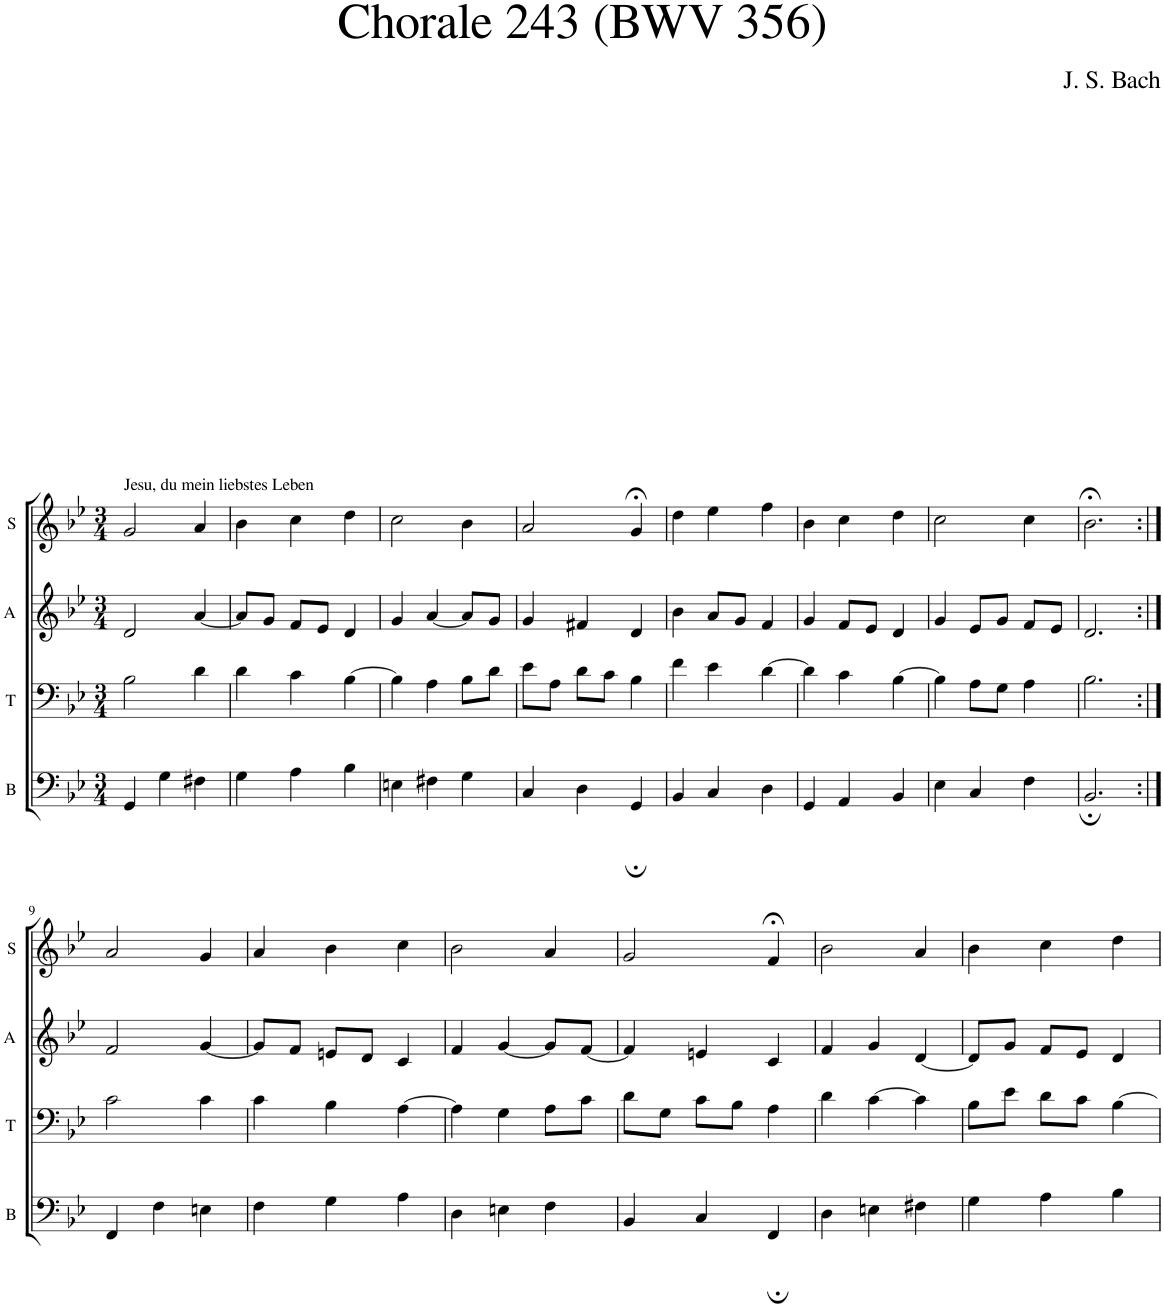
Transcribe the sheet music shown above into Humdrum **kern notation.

**kern	**kern	**kern	**kern
*part4	*part3	*part2	*part1
*staff4	*staff3	*staff2	*staff1
*I"B	*I"T	*I"A	*I"S
*I'B	*I'T	*I'A	*I'S
*clefF4	*clefF4	*clefG2	*clefG2
*k[b-e-]	*k[b-e-]	*k[b-e-]	*k[b-e-]
*M3/4	*M3/4	*M3/4	*M3/4
=1	=1	=1	=1
!	!	!	!LO:TX:a:t=Jesu, du mein liebstes Leben
4GG/	2B-\	2d/	2g/
4G\	.	.	.
4F#X\	4d\	[4a/	4a/
=2	=2	=2	=2
4G\	4d\	8a/L]	4b-\
.	.	8g/J	.
4A\	4c\	8f/L	4cc\
.	.	8e-/J	.
4B-\	[4B-\	4d/	4dd\
=3	=3	=3	=3
4En\	4B-\]	4g/	2cc\
4F#X\	4A\	[4a/	.
4G\	8B-\L	8a/L]	4b-\
.	8d\J	8g/J	.
=4	=4	=4	=4
4C/	8e-\L	4g/	2a/
.	8A\J	.	.
4D\	8d\L	4f#X/	.
.	8c\J	.	.
4GG;/	4B-\	4d/	4g;</
=5	=5	=5	=5
4BB-/	4f\	4b-\	4dd\
4C/	4e-\	8a/L	4ee-\
.	.	8g/J	.
4D\	[4d\	4f/	4ff\
=6	=6	=6	=6
4GG/	4d\]	4g/	4b-\
4AA/	4c\	8f/L	4cc\
.	.	8e-/J	.
4BB-/	[4B-\	4d/	4dd\
=7	=7	=7	=7
4E-\	4B-\]	4g/	2cc\
4C/	8A\L	8e-/L	.
.	8G\J	8g/J	.
4F\	4A\	8f/L	4cc\
.	.	8e-/J	.
=8	=8	=8	=8
2.BB-;/	2.B-\	2.d/	2.b-;<\
!!LO:LB:g=z
=9:|!	=9:|!	=9:|!	=9:|!
4FF/	2c\	2f/	2a/
4F\	.	.	.
4En\	4c\	[4g/	4g/
=10	=10	=10	=10
4F\	4c\	8g/L]	4a/
.	.	8f/J	.
4G\	4B-\	8en/L	4b-\
.	.	8d/J	.
4A\	[4A\	4c/	4cc\
=11	=11	=11	=11
4D\	4A\]	4f/	2b-\
4En\	4G\	[4g/	.
4F\	8A\L	8g/L]	4a/
.	8c\J	[8f/J	.
=12	=12	=12	=12
4BB-/	8d\L	4f/]	2g/
.	8G\J	.	.
4C/	8c\L	4en/	.
.	8B-\J	.	.
4FF;/	4A\	4c/	4f;</
=13	=13	=13	=13
4D\	4d\	4f/	2b-\
4En\	[4c\	4g/	.
4F#X\	4c\]	[4d/	4a/
=14	=14	=14	=14
4G\	8B-\L	8d/L]	4b-\
.	8e-\J	8g/J	.
4A\	8d\L	8f/L	4cc\
.	8c\J	8e-/J	.
4B-\	[4B-\	4d/	4dd\
=	=	=	=
*-	*-	*-	*-
